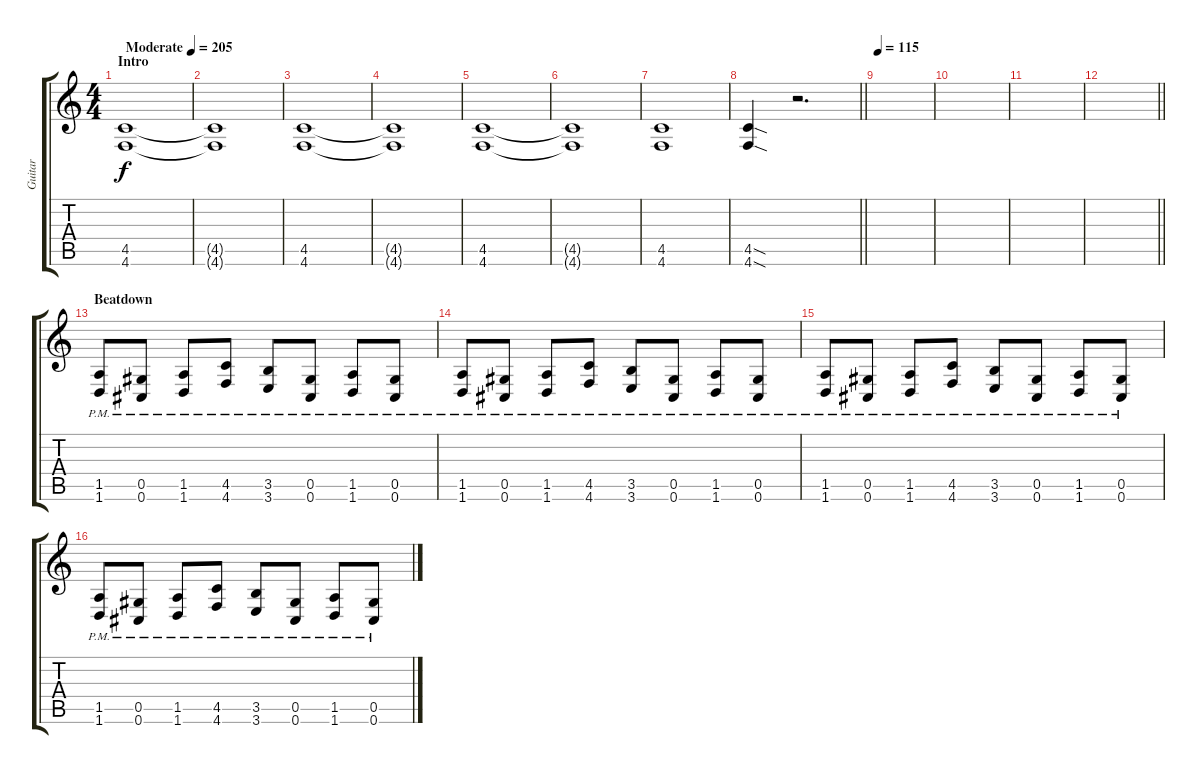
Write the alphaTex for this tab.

\track ("Guitar" "Guitar") {instrument overdrivenguitar}
\staff {score tabs}
\tuning (Eb4 Bb3 Gb3 Db3 Ab2 Db2) {hide}
\ts (4 4)
\section ("" "Intro")
\tempo (205 "Moderate")
\clef g2
\ks c
(4.5 4.6).1{dy f instrument overdrivenguitar} |
(4.5{t} 4.6{t}).1 |
(4.5 4.6).1 |
(4.5{t} 4.6{t}).1 |
(4.5 4.6).1 |
(4.5{t} 4.6{t}).1 |
(4.5 4.6).1 |
\barLineRight lightlight
(4.5{sod} 4.6{sod}).4 r.2{d} |
\tempo 115
|
|
|
\barLineRight lightlight
|
\section ("" "Beatdown")
(1.5{pm} 1.6{pm}).8 (0.5{pm} 0.6{pm}).8 (1.5{pm} 1.6{pm}).8 (4.5{pm} 4.6{pm}).8 (3.5{pm} 3.6{pm}).8 (0.5{pm} 0.6{pm}).8 (1.5{pm} 1.6{pm}).8 (0.5{pm} 0.6{pm}).8 |
(1.5{pm} 1.6{pm}).8 (0.5{pm} 0.6{pm}).8 (1.5{pm} 1.6{pm}).8 (4.5{pm} 4.6{pm}).8 (3.5{pm} 3.6{pm}).8 (0.5{pm} 0.6{pm}).8 (1.5{pm} 1.6{pm}).8 (0.5{pm} 0.6{pm}).8 |
(1.5{pm} 1.6{pm}).8 (0.5{pm} 0.6{pm}).8 (1.5{pm} 1.6{pm}).8 (4.5{pm} 4.6{pm}).8 (3.5{pm} 3.6{pm}).8 (0.5{pm} 0.6{pm}).8 (1.5{pm} 1.6{pm}).8 (0.5{pm} 0.6{pm}).8 |
(1.5{pm} 1.6{pm}).8 (0.5{pm} 0.6{pm}).8 (1.5{pm} 1.6{pm}).8 (4.5{pm} 4.6{pm}).8 (3.5{pm} 3.6{pm}).8 (0.5{pm} 0.6{pm}).8 (1.5{pm} 1.6{pm}).8 (0.5{pm} 0.6{pm}).8
